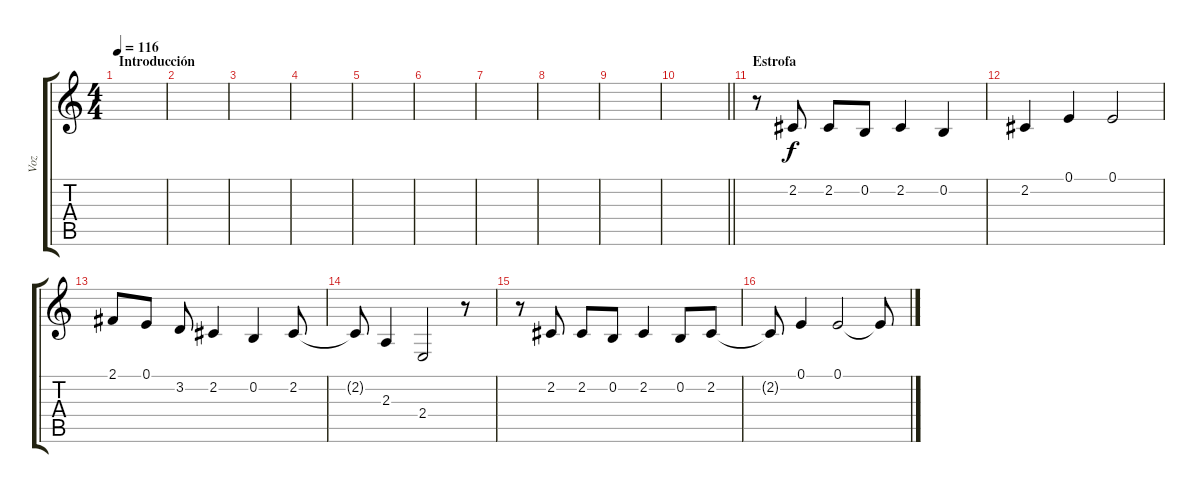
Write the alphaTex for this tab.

\track ("Voz" "Voz") {instrument synthvoice}
\staff {score tabs}
\tuning (E4 B3 G3 D3 A2 E2) {hide}
\ts (4 4)
\section ("" "Introducción")
\tempo 116
\clef g2
\ks c
|
|
|
|
|
|
|
|
|
\barLineRight lightlight
|
\section ("" "Estrofa")
r.8 2.2.8 2.2.8 0.2.8 2.2.4 0.2.4 |
2.2.4 0.1.4 0.1.2 |
2.1.8 0.1.8 3.2.8 2.2.4 0.2.4 2.2.8 |
2.2{t}.8 2.3.4 2.4.2 r.8 |
r.8 2.2.8 2.2.8 0.2.8 2.2.4 0.2.8 2.2.8 |
2.2{t}.8 0.1.4 0.1.2 0.1{t}.8
